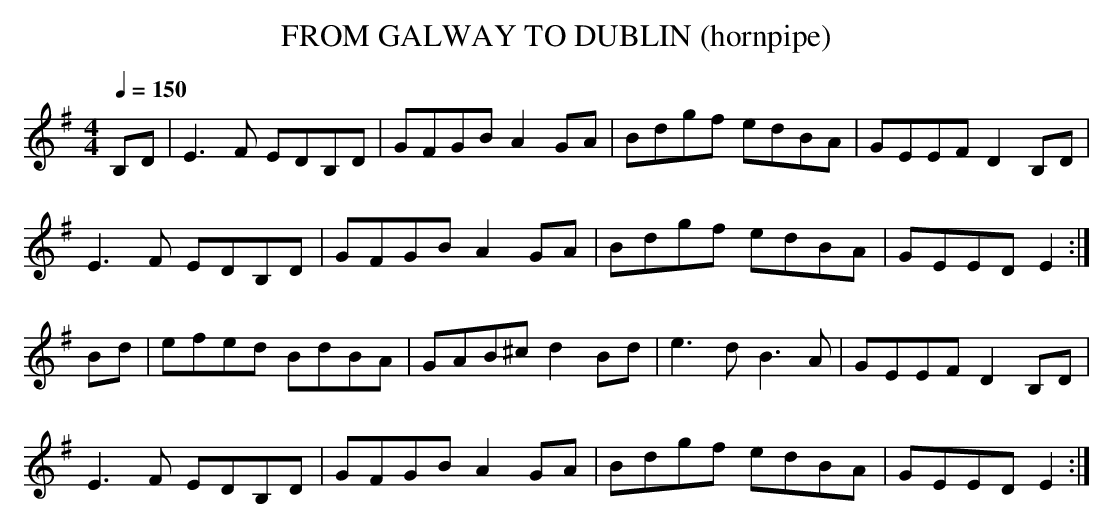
X:1
T:FROM GALWAY TO DUBLIN (hornpipe)
Q:1/4=150
M:4/4
L:1/8
K:Em
B,D|E3F EDB,D|GFGB A2GA|Bdgf edBA|GEEF D2B,D|
E3 F EDB,D|GFGB A2 GA|Bdgf edBA|GEED E2 :|
Bd|efed BdBA|GAB^c d2 Bd|e3 d B3 A|GEEF D2 B,D|
E3 F EDB,D|GFGB A2 GA|Bdgf edBA|GEED E2 :|
